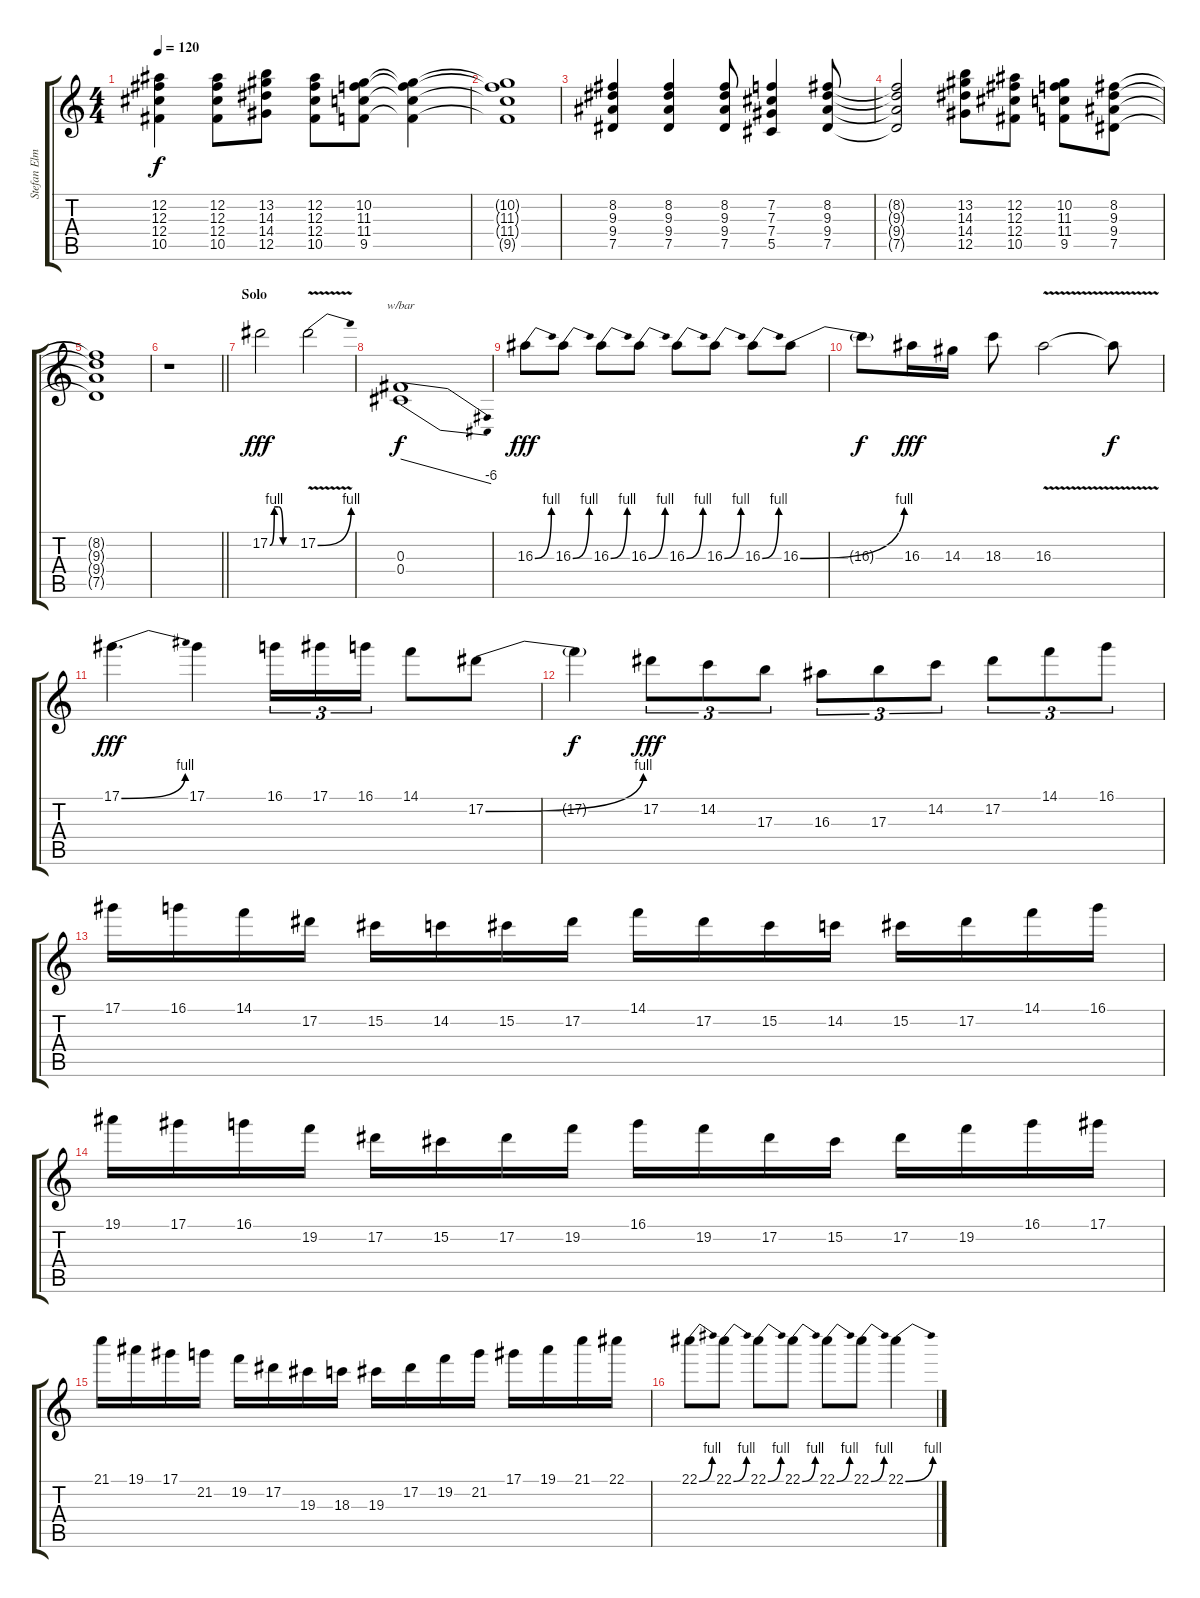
\track ("Stefan Elmgren" "Stefan Elm") {instrument distortionguitar}
\staff {score tabs}
\tuning (Eb4 Bb3 Gb3 Db3 Ab2 Eb2) {hide}
\ts (4 4)
\tempo 120
\clef g2
\ks c
(12.2 12.3 12.4 10.5).4{dy f} (12.2 12.3 12.4 10.5).8 (13.2 14.3 14.4 12.5).8 (12.2 12.3 12.4 10.5).8 (10.2 11.3 11.4 9.5).8 (10.2{t} 11.3{t} 11.4{t} 9.5{t}).4 |
(10.2{t} 11.3{t} 11.4{t} 9.5{t}).1 |
(8.2 9.3 9.4 7.5).4 (8.2 9.3 9.4 7.5).4 (8.2 9.3 9.4 7.5).8 (7.2 7.3 7.4 5.5).4 (8.2 9.3 9.4 7.5).8 |
(8.2{t} 9.3{t} 9.4{t} 7.5{t}).2 (13.2 14.3 14.4 12.5).8 (12.2 12.3 12.4 10.5).8 (10.2 11.3 11.4 9.5).8 (8.2 9.3 9.4 7.5).8 |
(8.2{t} 9.3{t} 9.4{t} 7.5{t}).1 |
\barLineRight lightlight
r.1 |
\section ("" "Solo")
17.2{be (custom 0 0 10 4 20 4 30 0 60 0)}.2{dy fff instrument overdrivenguitar} 17.2{be (bend 0 0 60 4) v}.2 |
(0.3 0.4).1{tbe (dive default 0 0 60 -24) dy f} |
16.3{be (bend 0 0 60 4)}.8{dy fff} 16.3{be (bend 0 0 60 4)}.8 16.3{be (bend 0 0 60 4)}.8 16.3{be (bend 0 0 60 4)}.8 16.3{be (bend 0 0 60 4)}.8 16.3{be (bend 0 0 60 4)}.8 16.3{be (bend 0 0 60 4)}.8 16.3{be (bend 0 0 60 4)}.8 |
16.3{t}.8{dy f} 16.3.16{dy fff} 14.3.16 18.3.8 16.3{v}.2 16.3{t}.8{dy f} |
17.1{be (bend 0 0 60 4)}.4{d dy fff} 17.1.4 16.1.16{tu (3 2)} 17.1.16{tu (3 2)} 16.1.16{tu (3 2)} 14.1.8 17.2{be (bend 0 0 60 4)}.8 |
17.2{t}.4{dy f} 17.2.8{tu (3 2) dy fff} 14.2.8{tu (3 2)} 17.3.8{tu (3 2)} 16.3.8{tu (3 2)} 17.3.8{tu (3 2)} 14.2.8{tu (3 2)} 17.2.8{tu (3 2)} 14.1.8{tu (3 2)} 16.1.8{tu (3 2)} |
17.1.16 16.1.16 14.1.16 17.2.16 15.2.16 14.2.16 15.2.16 17.2.16 14.1.16 17.2.16 15.2.16 14.2.16 15.2.16 17.2.16 14.1.16 16.1.16 |
19.1.16 17.1.16 16.1.16 19.2.16 17.2.16 15.2.16 17.2.16 19.2.16 16.1.16 19.2.16 17.2.16 15.2.16 17.2.16 19.2.16 16.1.16 17.1.16 |
21.1.16 19.1.16 17.1.16 21.2.16 19.2.16 17.2.16 19.3.16 18.3.16 19.3.16 17.2.16 19.2.16 21.2.16 17.1.16 19.1.16 21.1.16 22.1.16 |
22.1{be (bend 0 0 60 4)}.8 22.1{be (bend 0 0 60 4)}.8 22.1{be (bend 0 0 60 4)}.8 22.1{be (bend 0 0 60 4)}.8 22.1{be (bend 0 0 60 4)}.8 22.1{be (bend 0 0 60 4)}.8 22.1{be (bend 0 0 60 4) sl}.4
